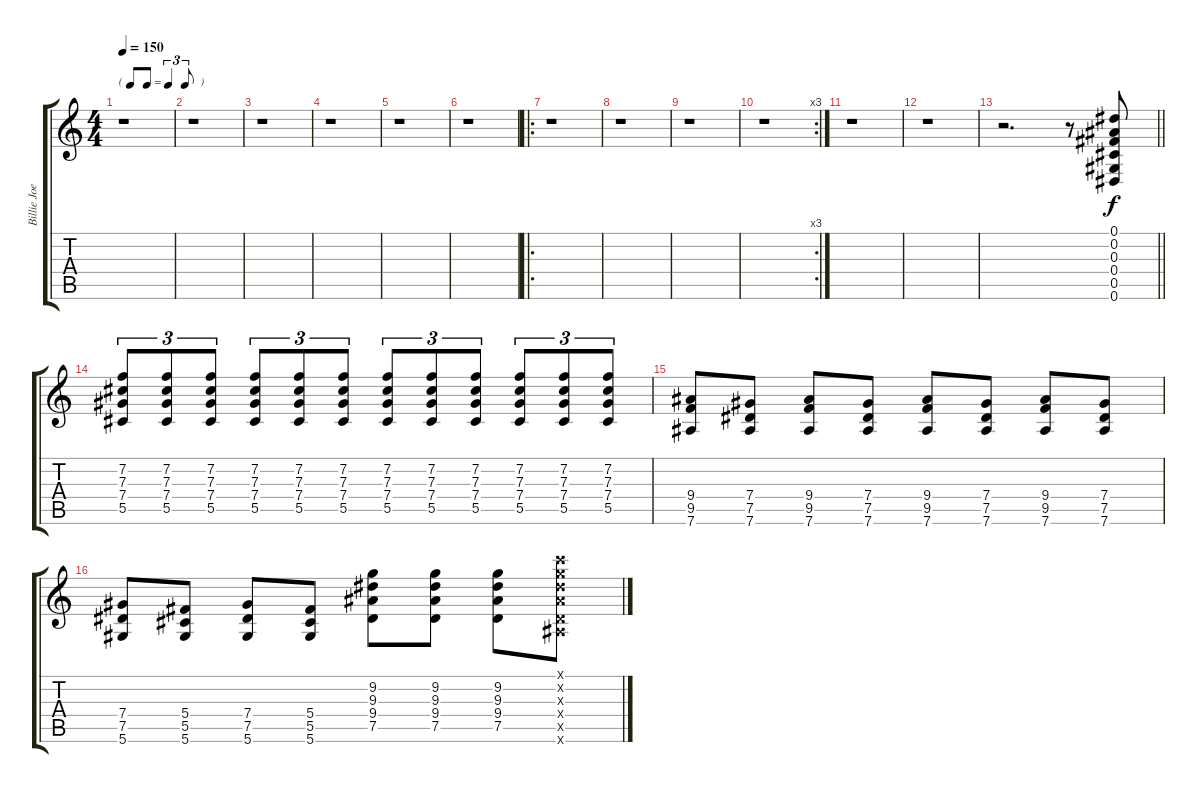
\track ("Billie Joe Armstrong" "Billie Joe") {instrument overdrivenguitar}
\staff {score tabs}
\tuning (Eb4 Bb3 Gb3 Db3 Ab2 Eb2) {hide}
\ts (4 4)
\tf triplet8th
\tempo 150
\clef g2
\ks c
r.1{dy f} |
r.1 |
r.1 |
r.1 |
r.1 |
r.1 |
\ro
r.1 |
r.1 |
r.1 |
\rc 3
r.1 |
r.1 |
r.1 |
\barLineRight lightlight
r.2{d} r.8 (0.1 0.2 0.3 0.4 0.5 0.6).8 |
(7.2 7.3 7.4 5.5).8{tu (3 2)} (7.2 7.3 7.4 5.5).8{tu (3 2)} (7.2 7.3 7.4 5.5).8{tu (3 2)} (7.2 7.3 7.4 5.5).8{tu (3 2)} (7.2 7.3 7.4 5.5).8{tu (3 2)} (7.2 7.3 7.4 5.5).8{tu (3 2)} (7.2 7.3 7.4 5.5).8{tu (3 2)} (7.2 7.3 7.4 5.5).8{tu (3 2)} (7.2 7.3 7.4 5.5).8{tu (3 2)} (7.2 7.3 7.4 5.5).8{tu (3 2)} (7.2 7.3 7.4 5.5).8{tu (3 2)} (7.2 7.3 7.4 5.5).8{tu (3 2)} |
(9.4 9.5 7.6).8 (7.4 7.5 7.6).8 (9.4 9.5 7.6).8 (7.4 7.5 7.6).8 (9.4 9.5 7.6).8 (7.4 7.5 7.6).8 (9.4 9.5 7.6).8 (7.4 7.5 7.6).8 |
(7.4 7.5 5.6).8 (5.4 5.5 5.6).8 (7.4 7.5 5.6).8 (5.4 5.5 5.6).8 (9.2 9.3 9.4 7.5).8 (9.2 9.3 9.4 7.5).8 (9.2 9.3 9.4 7.5).8 (9.1{x} 9.2{x} 9.3{x} 9.4{x} 7.5{x} 7.6{x}).8
